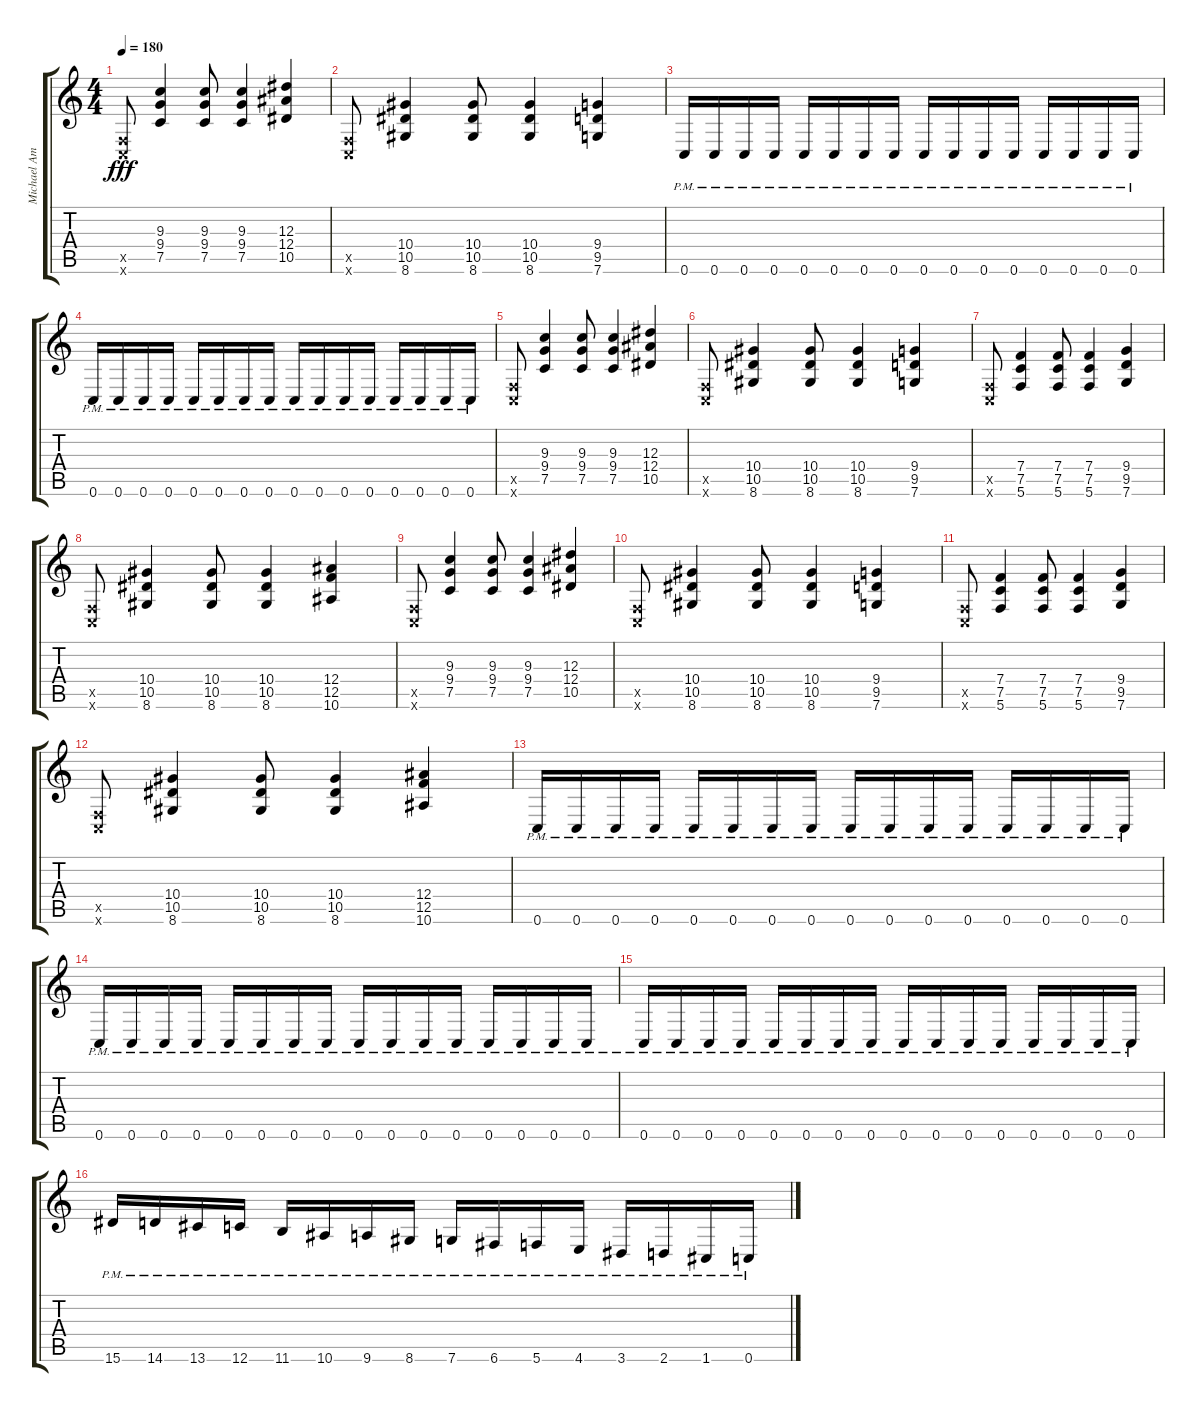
\track ("Michael Amott" "Michael Am") {instrument overdrivenguitar}
\staff {score tabs}
\tuning (C4 G3 Eb3 Bb2 F2 C2) {hide}
\ts (4 4)
\tempo 180
\clef g2
\ks c
(0.5{x} 0.6{x}).8{dy fff} (9.3 9.4 7.5).4 (9.3 9.4 7.5).8 (9.3 9.4 7.5).4 (12.3 12.4 10.5).4 |
(0.5{x} 0.6{x}).8 (10.4 10.5 8.6).4 (10.4 10.5 8.6).8 (10.4 10.5 8.6).4 (9.4 9.5 7.6).4 |
0.6{pm}.16 0.6{pm}.16 0.6{pm}.16 0.6{pm}.16 0.6{pm}.16 0.6{pm}.16 0.6{pm}.16 0.6{pm}.16 0.6{pm}.16 0.6{pm}.16 0.6{pm}.16 0.6{pm}.16 0.6{pm}.16 0.6{pm}.16 0.6{pm}.16 0.6{pm}.16 |
0.6{pm}.16 0.6{pm}.16 0.6{pm}.16 0.6{pm}.16 0.6{pm}.16 0.6{pm}.16 0.6{pm}.16 0.6{pm}.16 0.6{pm}.16 0.6{pm}.16 0.6{pm}.16 0.6{pm}.16 0.6{pm}.16 0.6{pm}.16 0.6{pm}.16 0.6{pm}.16 |
(0.5{x} 0.6{x}).8 (9.3 9.4 7.5).4 (9.3 9.4 7.5).8 (9.3 9.4 7.5).4 (12.3 12.4 10.5).4 |
(0.5{x} 0.6{x}).8 (10.4 10.5 8.6).4 (10.4 10.5 8.6).8 (10.4 10.5 8.6).4 (9.4 9.5 7.6).4 |
(0.5{x} 0.6{x}).8 (7.4 7.5 5.6).4 (7.4 7.5 5.6).8 (7.4 7.5 5.6).4 (9.4 9.5 7.6).4 |
(0.5{x} 0.6{x}).8 (10.4 10.5 8.6).4 (10.4 10.5 8.6).8 (10.4 10.5 8.6).4 (12.4 12.5 10.6).4 |
(0.5{x} 0.6{x}).8 (9.3 9.4 7.5).4 (9.3 9.4 7.5).8 (9.3 9.4 7.5).4 (12.3 12.4 10.5).4 |
(0.5{x} 0.6{x}).8 (10.4 10.5 8.6).4 (10.4 10.5 8.6).8 (10.4 10.5 8.6).4 (9.4 9.5 7.6).4 |
(0.5{x} 0.6{x}).8 (7.4 7.5 5.6).4 (7.4 7.5 5.6).8 (7.4 7.5 5.6).4 (9.4 9.5 7.6).4 |
(0.5{x} 0.6{x}).8 (10.4 10.5 8.6).4 (10.4 10.5 8.6).8 (10.4 10.5 8.6).4 (12.4 12.5 10.6).4 |
0.6{pm}.16 0.6{pm}.16 0.6{pm}.16 0.6{pm}.16 0.6{pm}.16 0.6{pm}.16 0.6{pm}.16 0.6{pm}.16 0.6{pm}.16 0.6{pm}.16 0.6{pm}.16 0.6{pm}.16 0.6{pm}.16 0.6{pm}.16 0.6{pm}.16 0.6{pm}.16 |
0.6{pm}.16 0.6{pm}.16 0.6{pm}.16 0.6{pm}.16 0.6{pm}.16 0.6{pm}.16 0.6{pm}.16 0.6{pm}.16 0.6{pm}.16 0.6{pm}.16 0.6{pm}.16 0.6{pm}.16 0.6{pm}.16 0.6{pm}.16 0.6{pm}.16 0.6{pm}.16 |
0.6{pm}.16 0.6{pm}.16 0.6{pm}.16 0.6{pm}.16 0.6{pm}.16 0.6{pm}.16 0.6{pm}.16 0.6{pm}.16 0.6{pm}.16 0.6{pm}.16 0.6{pm}.16 0.6{pm}.16 0.6{pm}.16 0.6{pm}.16 0.6{pm}.16 0.6{pm}.16 |
15.6{pm}.16 14.6{pm}.16 13.6{pm}.16 12.6{pm}.16 11.6{pm}.16 10.6{pm}.16 9.6{pm}.16 8.6{pm}.16 7.6{pm}.16 6.6{pm}.16 5.6{pm}.16 4.6{pm}.16 3.6{pm}.16 2.6{pm}.16 1.6{pm}.16 0.6{pm}.16
